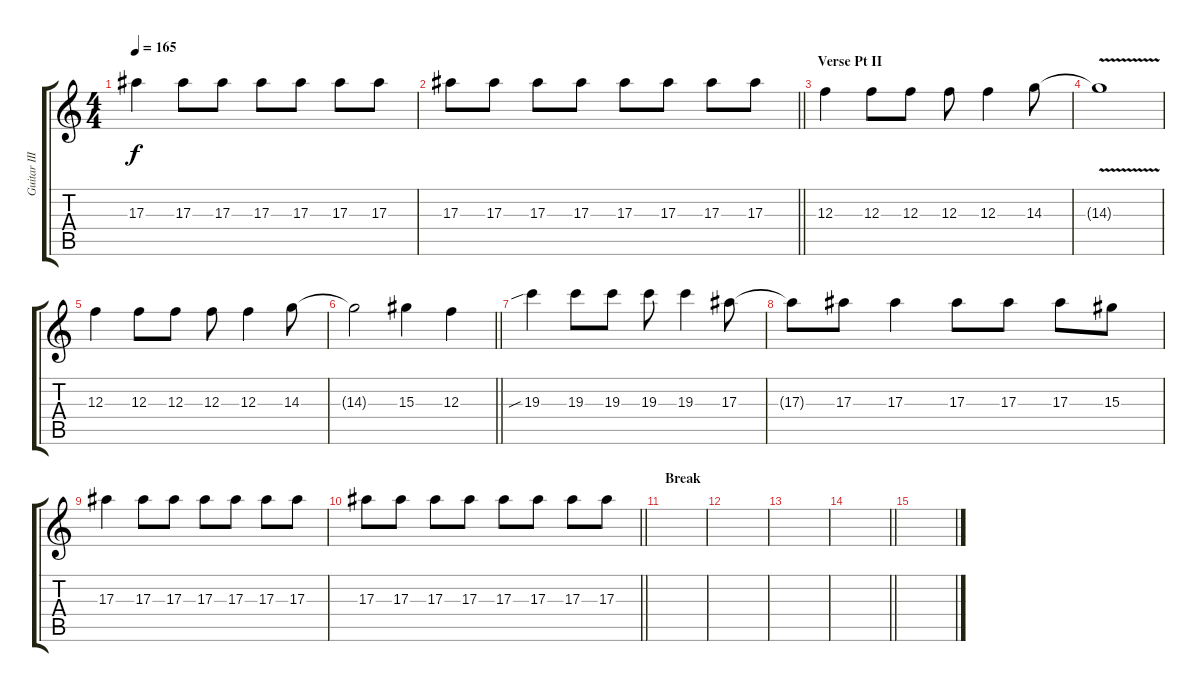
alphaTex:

\track ("Guitar IIII" "Guitar III") {instrument electricguitarjazz}
\staff {score tabs}
\tuning (D4 A3 F3 C3 G2 C2) {hide}
\ts (4 4)
\tempo 165
\clef g2
\ks c
17.3.4{dy f} 17.3.8 17.3.8 17.3.8 17.3.8 17.3.8 17.3.8 |
\barLineRight lightlight
17.3.8 17.3.8 17.3.8 17.3.8 17.3.8 17.3.8 17.3.8 17.3.8 |
\section ("" "Verse Pt II")
12.3.4 12.3.8 12.3.8 12.3.8 12.3.4 14.3.8 |
14.3{v t}.1 |
12.3.4 12.3.8 12.3.8 12.3.8 12.3.4 14.3.8 |
\barLineRight lightlight
14.3{t}.2 15.3.4 12.3.4 |
\section ("" "")
19.3{sib}.4 19.3.8 19.3.8 19.3.8 19.3.4 17.3.8 |
17.3{t}.8 17.3.8 17.3.4 17.3.8 17.3.8 17.3.8 15.3.8 |
17.3.4 17.3.8 17.3.8 17.3.8 17.3.8 17.3.8 17.3.8 |
\barLineRight lightlight
17.3.8 17.3.8 17.3.8 17.3.8 17.3.8 17.3.8 17.3.8 17.3.8 |
\section ("" "Break")
|
|
|
\barLineRight lightlight
|
\section ("" "")
